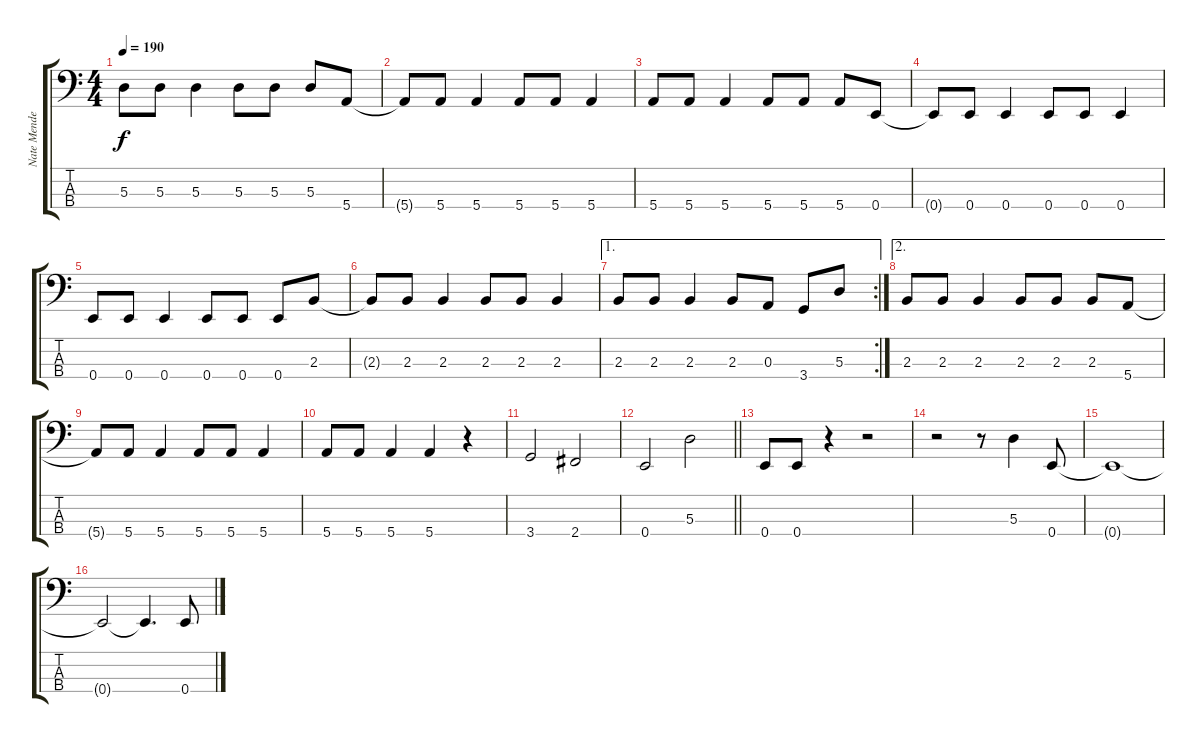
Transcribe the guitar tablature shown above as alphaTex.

\track ("Nate Mendel (Bass)" "Nate Mende") {instrument electricbassfinger}
\staff {score tabs}
\tuning (G2 D2 A1 E1) {hide}
\ts (4 4)
\tempo 190
\clef f4
\ks c
5.3.8{dy f} 5.3.8 5.3.4 5.3.8 5.3.8 5.3.8 5.4.8 |
5.4{t}.8 5.4.8 5.4.4 5.4.8 5.4.8 5.4.4 |
5.4.8 5.4.8 5.4.4 5.4.8 5.4.8 5.4.8 0.4.8 |
0.4{t}.8 0.4.8 0.4.4 0.4.8 0.4.8 0.4.4 |
0.4.8 0.4.8 0.4.4 0.4.8 0.4.8 0.4.8 2.3.8 |
2.3{t}.8 2.3.8 2.3.4 2.3.8 2.3.8 2.3.4 |
\ae 1
\rc 2
2.3.8 2.3.8 2.3.4 2.3.8 0.3.8 3.4.8 5.3.8 |
\ae 2
2.3.8 2.3.8 2.3.4 2.3.8 2.3.8 2.3.8 5.4.8 |
5.4{t}.8 5.4.8 5.4.4 5.4.8 5.4.8 5.4.4 |
5.4.8 5.4.8 5.4.4 5.4.4 r.4 |
3.4.2 2.4.2 |
\barLineRight lightlight
0.4.2 5.3.2 |
0.4.8 0.4.8 r.4 r.2 |
r.2 r.8 5.3.4 0.4.8 |
0.4{t}.1 |
0.4{t}.2 0.4{t}.4{d} 0.4.8
